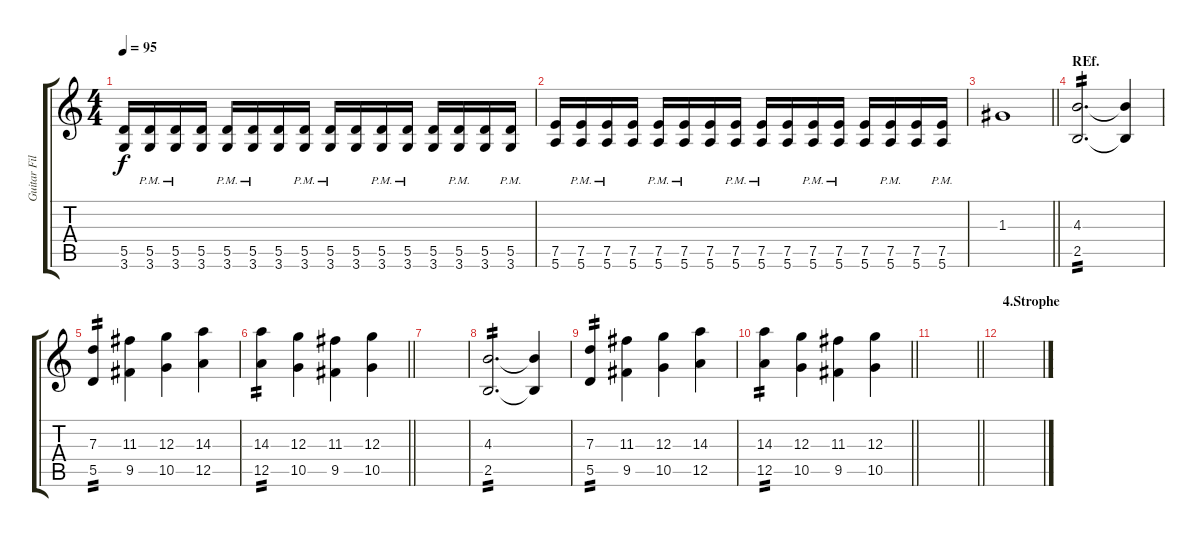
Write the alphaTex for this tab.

\track ("Guitar Fills" "Guitar Fil") {instrument distortionguitar}
\staff {score tabs}
\tuning (E4 B3 G3 D3 A2 E2) {hide}
\ts (4 4)
\tempo 95
\clef g2
\ks c
(5.5 3.6).16{dy f} (5.5{pm} 3.6{pm}).16 (5.5{pm} 3.6{pm}).16 (5.5 3.6).16 (5.5{pm} 3.6{pm}).16 (5.5{pm} 3.6{pm}).16 (5.5 3.6).16 (5.5{pm} 3.6{pm}).16 (5.5{pm} 3.6{pm}).16 (5.5 3.6).16 (5.5{pm} 3.6{pm}).16 (5.5{pm} 3.6{pm}).16 (5.5 3.6).16 (5.5{pm} 3.6{pm}).16 (5.5 3.6).16 (5.5{pm} 3.6{pm}).16 |
(7.5 5.6).16 (7.5{pm} 5.6{pm}).16 (7.5{pm} 5.6{pm}).16 (7.5 5.6).16 (7.5{pm} 5.6{pm}).16 (7.5{pm} 5.6{pm}).16 (7.5 5.6).16 (7.5{pm} 5.6{pm}).16 (7.5{pm} 5.6{pm}).16 (7.5 5.6).16 (7.5{pm} 5.6{pm}).16 (7.5{pm} 5.6{pm}).16 (7.5 5.6).16 (7.5{pm} 5.6{pm}).16 (7.5 5.6).16 (7.5{pm} 5.6{pm}).16 |
\barLineRight lightlight
1.3.1 |
\section ("" "REf.")
(4.3 2.5).2{d tp 2} (4.3{t} 2.5{t}).4 |
(7.3 5.5).4{tp 2} (11.3 9.5).4 (12.3 10.5).4 (14.3 12.5).4 |
\barLineRight lightlight
(14.3 12.5).4{tp 2} (12.3 10.5).4 (11.3 9.5).4 (12.3 10.5).4 |
|
(4.3 2.5).2{d tp 2} (4.3{t} 2.5{t}).4 |
(7.3 5.5).4{tp 2} (11.3 9.5).4 (12.3 10.5).4 (14.3 12.5).4 |
\barLineRight lightlight
(14.3 12.5).4{tp 2} (12.3 10.5).4 (11.3 9.5).4 (12.3 10.5).4 |
\barLineRight lightlight
|
\section ("" "4.Strophe")
